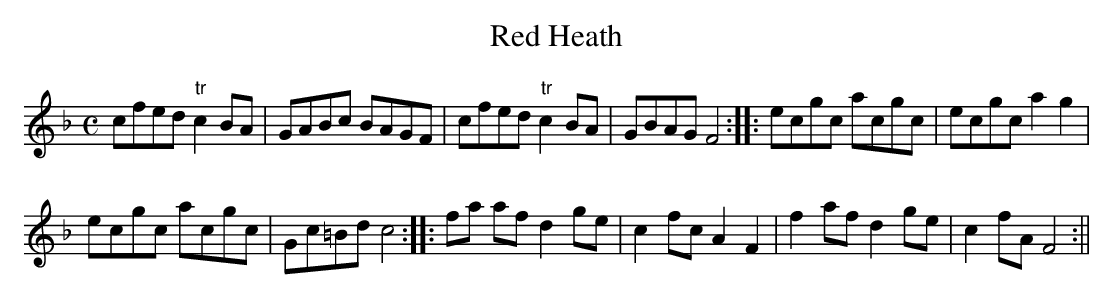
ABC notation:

X:1
T:Red Heath
M:C
L:1/8
K:F
cfed "tr"c2 BA|GABc BAGF|cfed "tr"c2 BA|GBAG F4::ecgc acgc|ecgc a2g2|
ecgc acgc|Gc=Bd c4::fa af d2 ge|c2 fc A2F2|f2 af d2 ge|c2 fA F4:||
